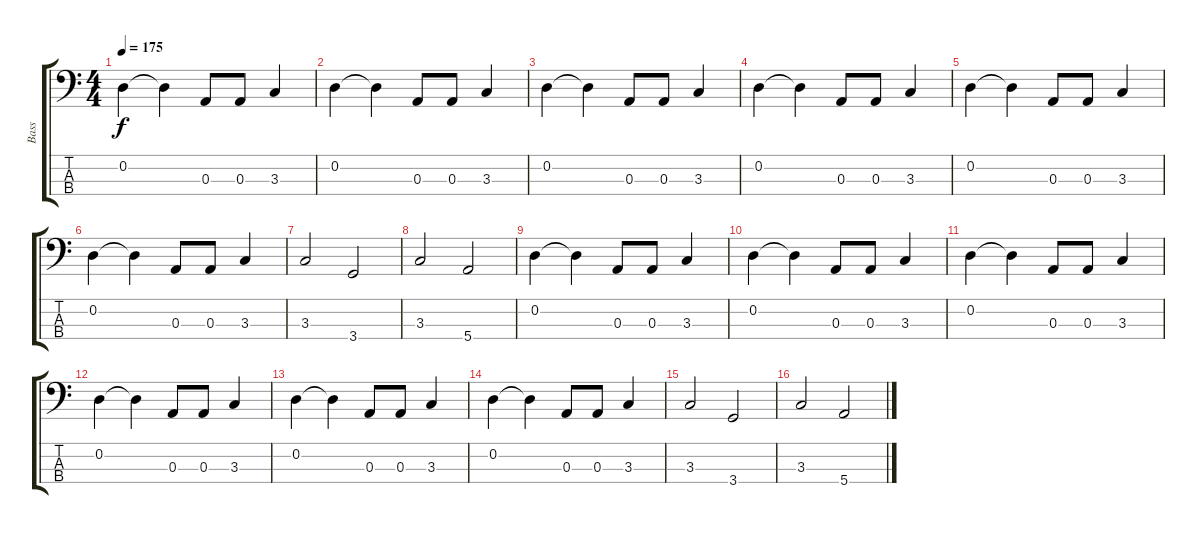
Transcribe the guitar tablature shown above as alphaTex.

\track ("Bass" "Bass") {instrument slapbass2}
\staff {score tabs}
\tuning (G2 D2 A1 E1) {hide}
\ts (4 4)
\tempo 175
\clef f4
\ks c
0.2.4{dy f} 0.2{t}.4 0.3.8 0.3.8 3.3.4 |
0.2.4 0.2{t}.4 0.3.8 0.3.8 3.3.4 |
0.2.4 0.2{t}.4 0.3.8 0.3.8 3.3.4 |
0.2.4 0.2{t}.4 0.3.8 0.3.8 3.3.4 |
0.2.4 0.2{t}.4 0.3.8 0.3.8 3.3.4 |
0.2.4 0.2{t}.4 0.3.8 0.3.8 3.3.4 |
3.3.2 3.4.2 |
3.3.2 5.4.2 |
0.2.4 0.2{t}.4 0.3.8 0.3.8 3.3.4 |
0.2.4 0.2{t}.4 0.3.8 0.3.8 3.3.4 |
0.2.4 0.2{t}.4 0.3.8 0.3.8 3.3.4 |
0.2.4 0.2{t}.4 0.3.8 0.3.8 3.3.4 |
0.2.4 0.2{t}.4 0.3.8 0.3.8 3.3.4 |
0.2.4 0.2{t}.4 0.3.8 0.3.8 3.3.4 |
3.3.2 3.4.2 |
3.3.2 5.4.2
